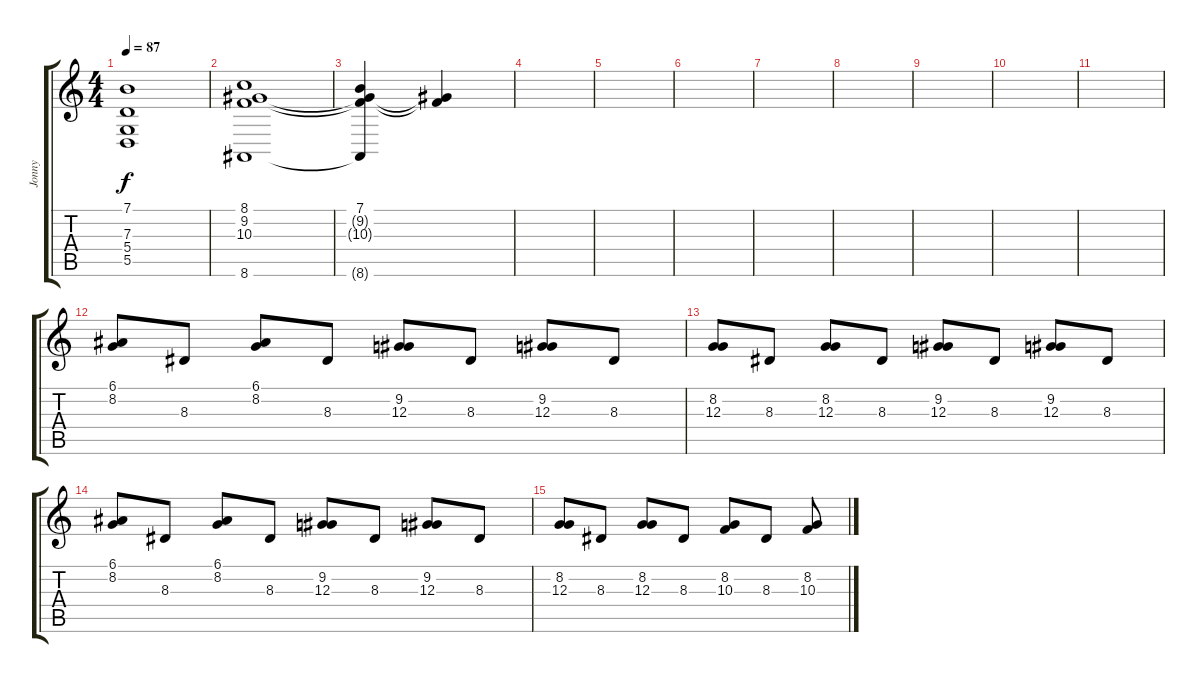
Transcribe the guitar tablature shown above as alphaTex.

\track ("Jonny" "Jonny") {instrument synthstrings2}
\staff {score tabs}
\tuning (E4 B3 G3 D3 A2 D2) {hide}
\ts (4 4)
\tempo 87
\clef g2
\ks c
(7.1 7.3 5.4 5.5).1{dy f} |
(8.1 9.2 10.3 8.6).1 |
(7.1 9.2{t} 10.3{t} 8.6{t}).4 (9.2{t} 10.3{t}).4 |
|
|
|
|
|
|
|
|
(6.1 8.2).8 8.3.8 (6.1 8.2).8 8.3.8 (9.2 12.3).8 8.3.8 (9.2 12.3).8 8.3.8 |
(8.2 12.3).8 8.3.8 (8.2 12.3).8 8.3.8 (9.2 12.3).8 8.3.8 (9.2 12.3).8 8.3.8 |
(6.1 8.2).8 8.3.8 (6.1 8.2).8 8.3.8 (9.2 12.3).8 8.3.8 (9.2 12.3).8 8.3.8 |
(8.2 12.3).8 8.3.8 (8.2 12.3).8 8.3.8 (8.2 10.3).8 8.3.8 (8.2 10.3).8
